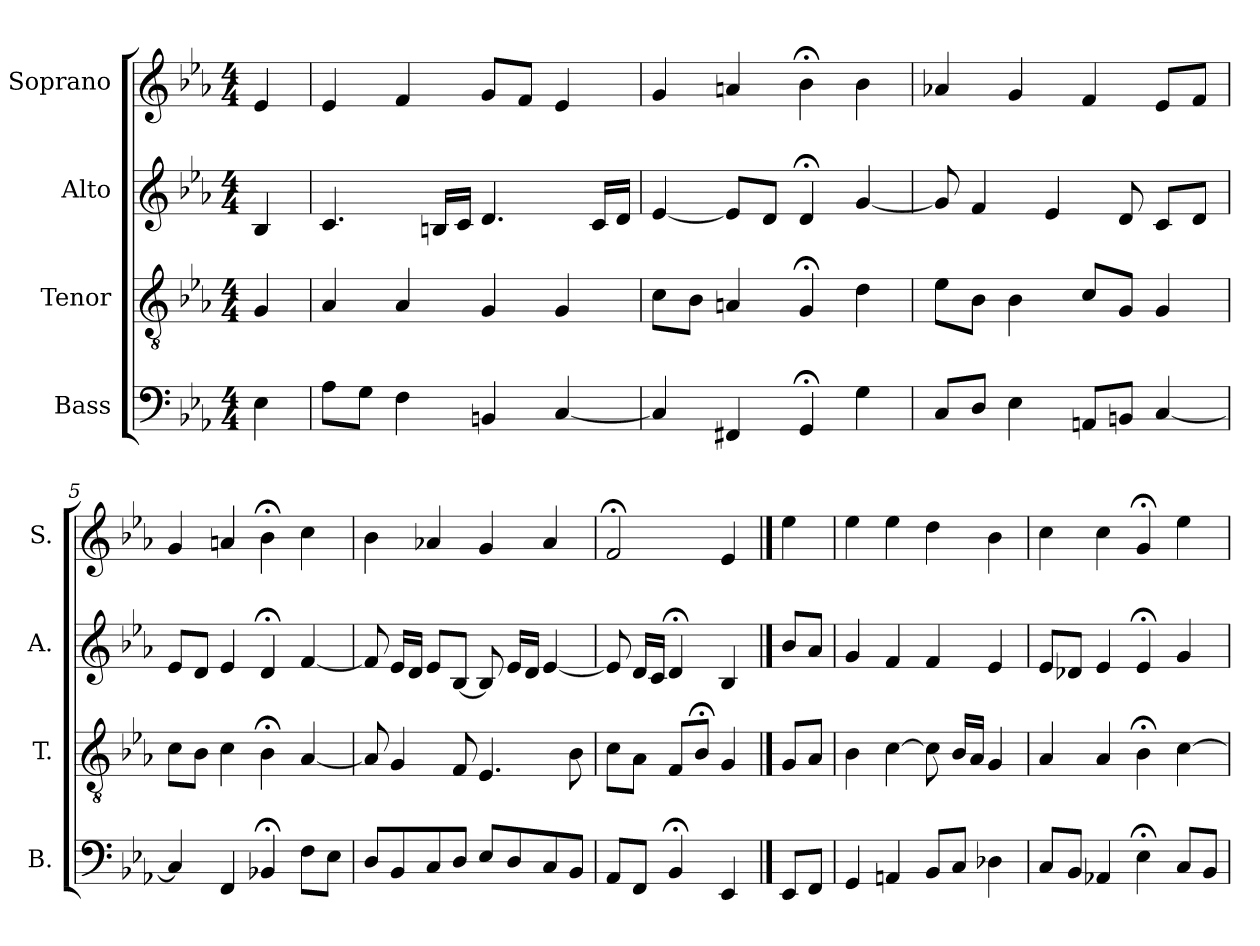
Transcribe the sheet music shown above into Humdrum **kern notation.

**kern	**kern	**kern	**kern
*part4	*part3	*part2	*part1
*staff4	*staff3	*staff2	*staff1
*I"Bass	*I"Tenor	*I"Alto	*I"Soprano
*I'B.	*I'T.	*I'A.	*I'S.
*clefF4	*clefGv2	*clefG2	*clefG2
*	*ITrd7c12	*	*
*k[b-e-a-]	*k[b-e-a-]	*k[b-e-a-]	*k[b-e-a-]
*E-:	*E-:	*E-:	*E-:
*M4/4	*M4/4	*M4/4	*M4/4
=1	=1	=1	=1
4E-\	4GG/	4B-/	4e-/
=2	=2	=2	=2
8A-\L	4AA-/	4.c/	4e-/
8G\J	.	.	.
4F\	4AA-/	.	4f/
.	.	16Bn/LL	.
.	.	16c/JJ	.
4BBn/	4GG/	4.d/	8g/L
.	.	.	8f/J
[4C/	4GG/	.	4e-/
.	.	16c/LL	.
.	.	16d/JJ	.
=3	=3	=3	=3
4C/]	8C\L	[4e-/	4g/
.	8BB-\J	.	.
4FF#X/	4AAn/	8e-/L]	4an/
.	.	8d/J	.
4GG;</	4GG;</	4d;</	4b-;<\
4G\	4D\	[4g/	4b-\
=4	=4	=4	=4
8C/L	8E-\L	8g/]	4a-X/
8D/J	8BB-\J	4f/	.
4E-\	4BB-\	.	4g/
.	.	4e-/	.
8AAn/L	8C/L	.	4f/
8BBn/J	8GG/J	8d/	.
[4C/	4GG/	8c/L	8e-/L
.	.	8d/J	8f/J
=5	=5	=5	=5
4C/]	8C\L	8e-/L	4g/
.	8BB-\J	8d/J	.
4FF/	4C\	4e-/	4an/
4BB-X;</	4BB-;<\	4d;</	4b-;<\
8F\L	[4AA-/	[4f/	4cc\
8E-\J	.	.	.
!!LO:LB:g=z
=6	=6	=6	=6
8D/L	8AA-/]	8f/]	4b-\
8BB-/	4GG/	16e-/LL	.
.	.	16d/JJ	.
8C/	.	8e-/L	4a-X/
8D/J	8FF/	[8B-/J	.
8E-/L	4.EE-/	8B-/]	4g/
8D/	.	16e-/LL	.
.	.	16d/JJ	.
8C/	.	[4e-/	4a-/
8BB-/J	8BB-\	.	.
=7	=7	=7	=7
8AA-/L	8C\L	8e-/]	2f;</
8FF/J	8AA-\J	16d/LL	.
.	.	16c/JJ	.
4BB-;</	8FF/L	4d;</	.
.	8BB-;</J	.	.
4EE-/	4GG/	4B-/	4e-/
==8	==8	==8	==8
8EE-/L	8GG/L	8b-/L	4ee-\
8FF/J	8AA-/J	8a-/J	.
=9	=9	=9	=9
4GG/	4BB-\	4g/	4ee-\
4AAn/	[4C\	4f/	4ee-\
8BB-/L	8C\]	4f/	4dd\
8C/J	16BB-/LL	.	.
.	16AA-/JJ	.	.
4D-X\	4GG/	4e-/	4b-\
=10	=10	=10	=10
8C/L	4AA-/	8e-/L	4cc\
8BB-/J	.	8d-X/J	.
4AA-X/	4AA-/	4e-/	4cc\
4E-;<\	4BB-;<\	4e-;</	4g;</
8C/L	[4C\	4g/	4ee-\
8BB-/J	.	.	.
=	=	=	=
*-	*-	*-	*-
